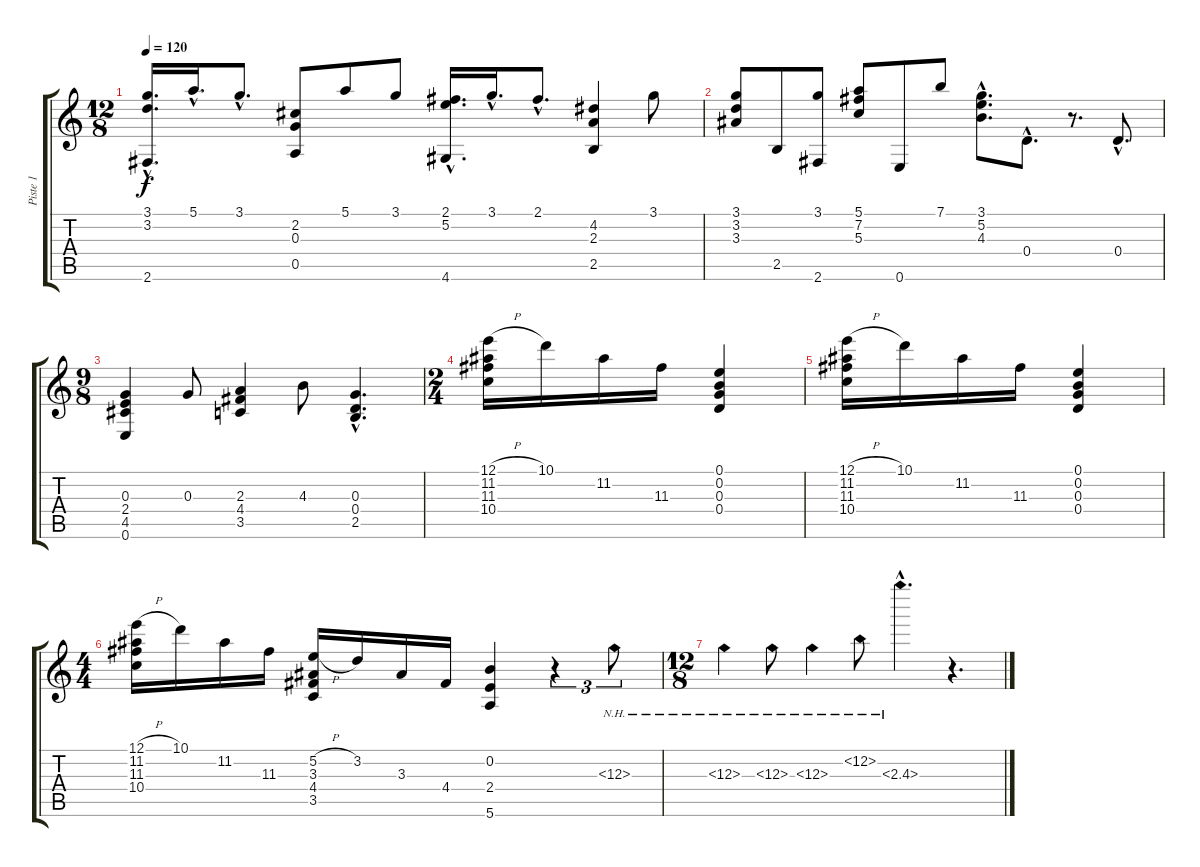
\track ("Piste 1" "Piste 1") {instrument acousticguitarnylon}
\staff {score tabs}
\tuning (E4 B3 G3 D3 A2 E2) {hide}
\ts (12 8)
\tempo 120
\clef g2
\ks c
(3.1{hac} 3.2{hac} 2.6{hac}).16{d dy f} 5.1{hac}.16{d} 3.1{hac}.8{d} (2.2 0.3 0.5).8 5.1.8 3.1.8 (2.1{hac} 5.2{hac} 4.6{hac}).16{d} 3.1{hac}.16{d} 2.1{hac}.8{d} (4.2 2.3 2.5).4 3.1.8 |
(3.1 3.2 3.3).8 2.5.8 (3.1 2.6).8 (5.1 7.2 5.3).8 0.6.8 7.1.8 (3.1{hac} 5.2{hac} 4.3{hac}).8{d} 0.4{hac}.8{d} r.8{d} 0.4{hac}.8{d} |
\ts (9 8)
(0.3 2.4 4.5 0.6).4 0.3.8 (2.3 4.4 3.5).4 4.3.8 (0.3{hac} 0.4{hac} 2.5{hac}).4{d} |
\ts (2 4)
(12.1{h} 11.2 11.3 10.4).16 10.1.16 11.2.16 11.3.16 (0.1 0.2 0.3 0.4).4 |
(12.1{h} 11.2 11.3 10.4).16 10.1.16 11.2.16 11.3.16 (0.1 0.2 0.3 0.4).4 |
\ts (4 4)
(12.1{h} 11.2 11.3 10.4).16 10.1.16 11.2.16 11.3.16 (5.2{h} 3.3 4.4 3.5).16 3.2.16 3.3.16 4.4.16 (0.2 2.4 5.6).4 r.4{tu (3 2)} 0.3{nh}.8{tu (3 2)} |
\ts (12 8)
0.3{nh}.4 0.3{nh}.8 0.3{nh}.4 0.2{nh}.8 2.3{nh hac}.4{d} r.4{d}
